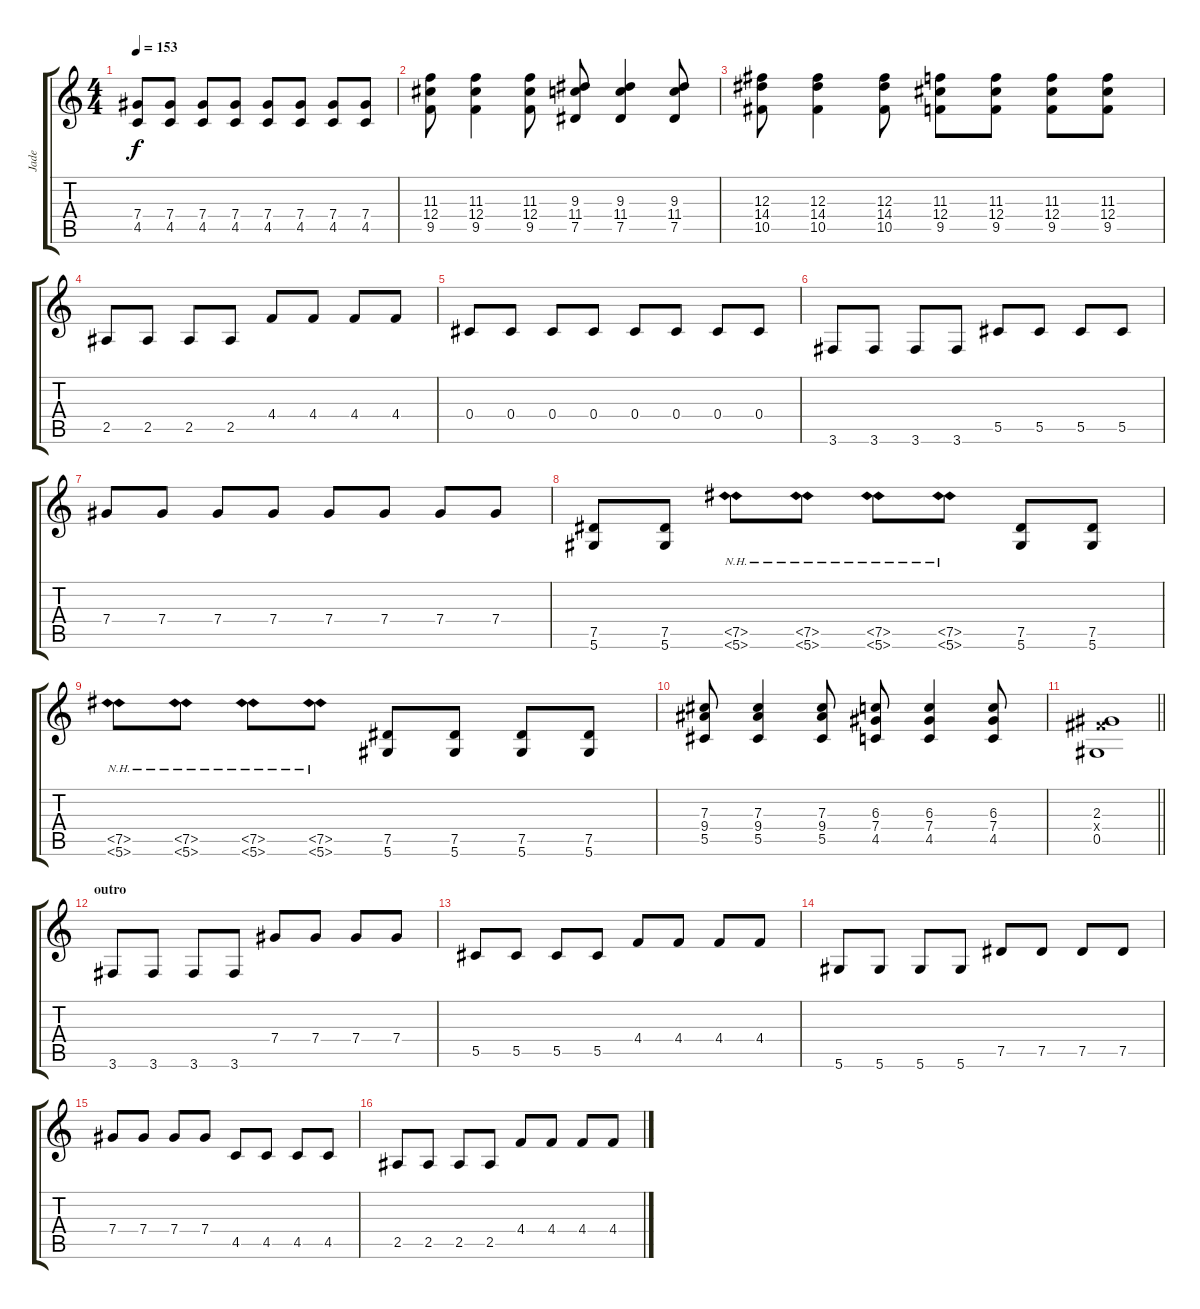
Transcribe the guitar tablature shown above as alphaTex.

\track ("Jade" "Jade") {instrument electricguitarjazz}
\staff {score tabs}
\tuning (Eb4 Bb3 Gb3 Db3 Ab2 Eb2) {hide}
\ts (4 4)
\tempo 153
\clef g2
\ks c
(7.4 4.5).8{dy f} (7.4 4.5).8 (7.4 4.5).8 (7.4 4.5).8 (7.4 4.5).8 (7.4 4.5).8 (7.4 4.5).8 (7.4 4.5).8 |
(11.3 12.4 9.5).8 (11.3 12.4 9.5).4 (11.3 12.4 9.5).8 (9.3 11.4 7.5).8 (9.3 11.4 7.5).4 (9.3 11.4 7.5).8 |
(12.3 14.4 10.5).8 (12.3 14.4 10.5).4 (12.3 14.4 10.5).8 (11.3 12.4 9.5).8 (11.3 12.4 9.5).8 (11.3 12.4 9.5).8 (11.3 12.4 9.5).8 |
2.5.8 2.5.8 2.5.8 2.5.8 4.4.8 4.4.8 4.4.8 4.4.8 |
0.4.8 0.4.8 0.4.8 0.4.8 0.4.8 0.4.8 0.4.8 0.4.8 |
3.6.8 3.6.8 3.6.8 3.6.8 5.5.8 5.5.8 5.5.8 5.5.8 |
7.4.8 7.4.8 7.4.8 7.4.8 7.4.8 7.4.8 7.4.8 7.4.8 |
(7.5 5.6).8 (7.5 5.6).8 (7.5{nh} 5.6{nh}).8 (7.5{nh} 5.6{nh}).8 (7.5{nh} 5.6{nh}).8 (7.5{nh} 5.6{nh}).8 (7.5 5.6).8 (7.5 5.6).8 |
(7.5{nh} 5.6{nh}).8 (7.5{nh} 5.6{nh}).8 (7.5{nh} 5.6{nh}).8 (7.5{nh} 5.6{nh}).8 (7.5 5.6).8 (7.5 5.6).8 (7.5 5.6).8 (7.5 5.6).8 |
(7.3 9.4 5.5).8 (7.3 9.4 5.5).4 (7.3 9.4 5.5).8 (6.3 7.4 4.5).8 (6.3 7.4 4.5).4 (6.3 7.4 4.5).8 |
\barLineRight lightlight
(2.3 5.4{x} 0.5).1 |
\section ("" "outro")
3.6.8 3.6.8 3.6.8 3.6.8 7.4.8 7.4.8 7.4.8 7.4.8 |
5.5.8 5.5.8 5.5.8 5.5.8 4.4.8 4.4.8 4.4.8 4.4.8 |
5.6.8 5.6.8 5.6.8 5.6.8 7.5.8 7.5.8 7.5.8 7.5.8 |
7.4.8 7.4.8 7.4.8 7.4.8 4.5.8 4.5.8 4.5.8 4.5.8 |
2.5.8 2.5.8 2.5.8 2.5.8 4.4.8 4.4.8 4.4.8 4.4.8
